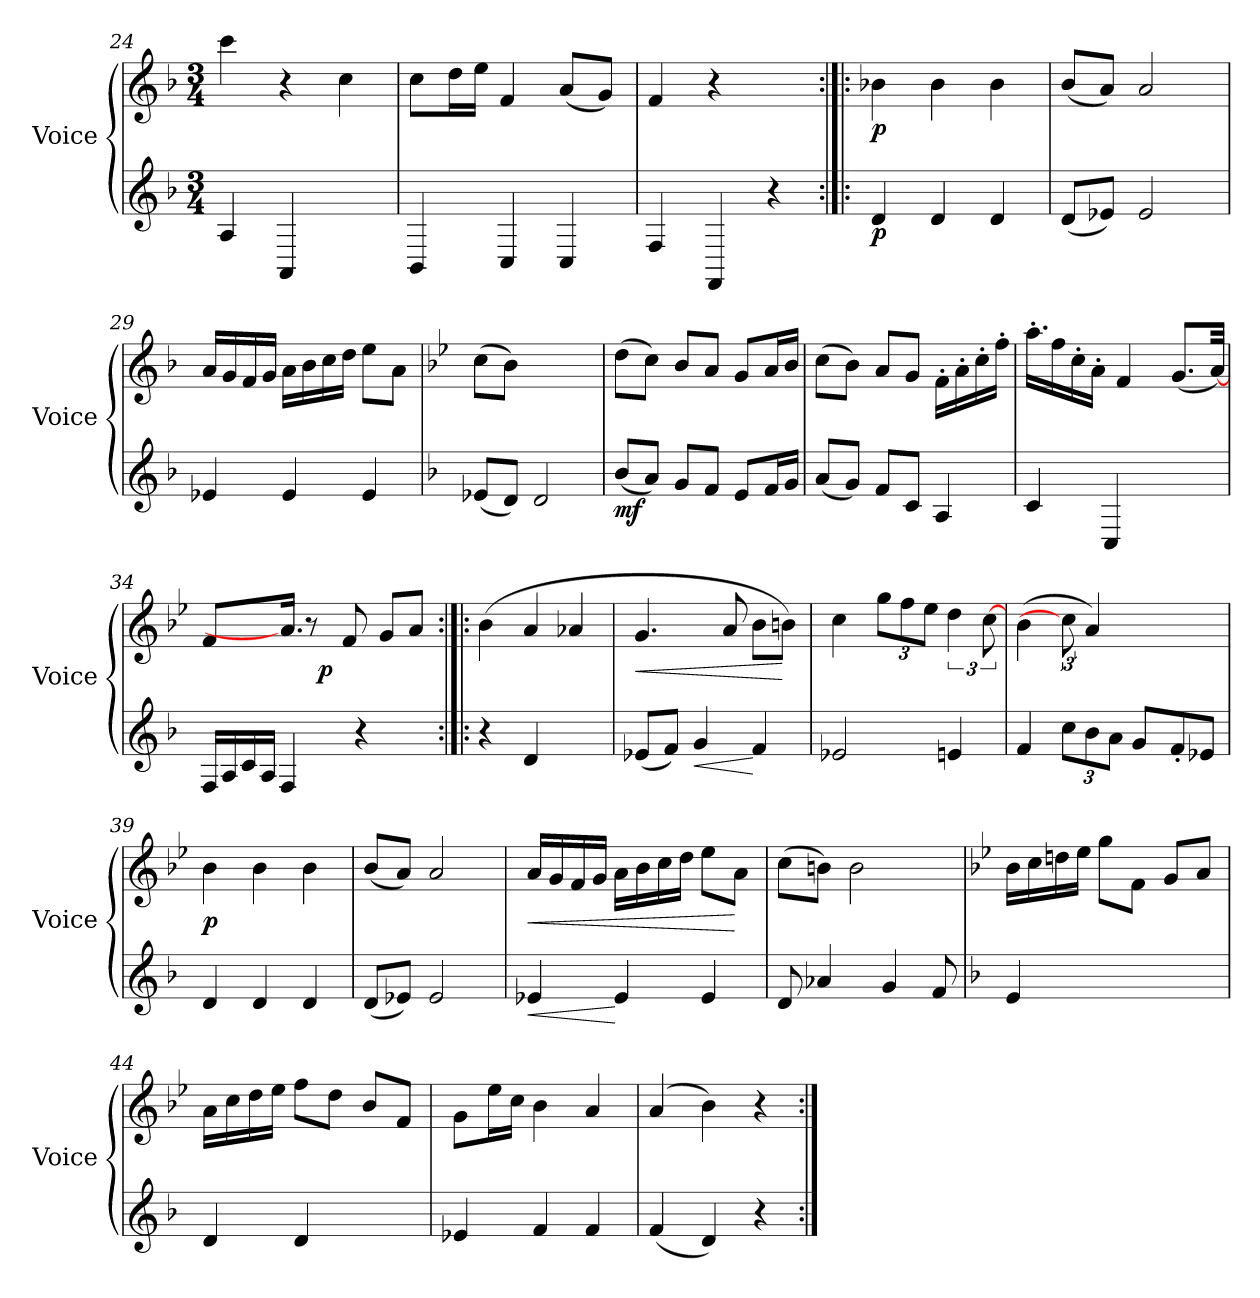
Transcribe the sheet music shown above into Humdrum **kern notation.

**kern	**dynam	**kern	**dynam
*part2	*part2	*part1	*part1
*staff2	*staff2	*staff1	*staff1
*I"Voice	*	*I"Voice	*
*I'Voice	*	*I'Voice	*
*clefG2	*	*clefG2	*
*k[b-]	*	*k[b-]	*
*M3/4	*	*M3/4	*
=24	=24	=24	=24
4A/	.	4ccc\	.
4AA/	.	4r	.
4ryy	.	4cc\	.
!!LO:LB:g=z
=25	=25	=25	=25
4BB-/	.	8cc\L	.
.	.	16dd\L	.
.	.	16ee\JJ	.
4C/	.	4f/	.
4C/	.	(<8a/L	.
.	.	8g/J)	.
=26	=26	=26	=26
4F/	.	4f/	.
4FFZ>/	.	4r	.
4r	.	4ryy	.
=27:|!|:	=27:|!|:	=27:|!|:	=27:|!|:
!	!LO:DY:b	!	!LO:DY:b
4d/	p	4b-X\	p
4d/	.	4b-\	.
4d/	.	4b-\	.
=28	=28	=28	=28
(<8d/L	.	(<8b-/L	.
8e-X/J)	.	8a/J)	.
2e-/	.	2a/	.
=29	=29	=29	=29
4e-X/	.	16a/LL	.
.	.	16g/	.
.	.	16f/	.
.	.	16g/JJ	.
4e-/	.	16a\LL	.
.	.	16b-\	.
.	.	16cc\	.
.	.	16dd\JJ	.
4e-/	.	8ee\L	.
.	.	8a\J	.
!!LO:LB:g=z
=30	=30	=30	=30
*	*	*k[b-e-]	*
(<8e-X/L	.	(>8cc\L	.
8d/J)	.	8b-\J)	.
2d/	.	2ryy	.
=31	=31	=31	=31
!	!LO:DY:b	!	!
(<8b-/L	mf	(>8dd\L	.
8a/J)	.	8cc\J)	.
8g/L	.	8b-/L	.
8f/J	.	8a/J	.
8e/L	.	8g/L	.
16f/L	.	16a/L	.
16g/JJ	.	16b-/JJ	.
=32	=32	=32	=32
(<8a/L	.	(>8cc\L	.
8g/J)	.	8b-\J)	.
8f/L	.	8a/L	.
8c/J	.	8g/J	.
4A/	.	16f'>\LL	.
.	.	16a'>\	.
.	.	16cc'>\	.
.	.	16ff'>\JJ	.
=33	=33	=33	=33
4c/	.	16.aa'>\LL	.
.	.	16ff\	.
.	.	16cc'>\	.
.	.	16a'>\JJ	.
4C/	.	.	.
.	.	4f/	.
4ryy	.	.	.
.	.	(<8.g/L	.
.	.	[32a/J)	.
!!LO:LB:g=z
=34	=34	=34	=34
*	*	*^	*
16F/LL	.	4f/	4.ryy	.
16A/	.	.	.	.
16c/	.	.	.	.
16A/JJ	.	.	.	.
4F/	.	16.a/J]	.	.
.	.	8r	.	.
!	!	!	!	!LO:DY:b
.	.	.	4...ryy	p
.	.	8f/	.	.
4r	.	.	.	.
.	.	8g/L	.	.
.	.	8a/J	.	.
16.ryy	.	.	.	.
*	*	*v	*v	*
=35:|!|:	=35:|!|:	=35:|!|:	=35:|!|:
4r	.	(>4b-\	.
4d/	.	4a/	.
4ryy	.	4a-X/	.
=36	=36	=36	=36
!	!	!	!LO:HP:b
(<8e-X/L	.	4.g/	<
8f/J)	.	.	.
!	!LO:HP:b	!	!
4g/	<	.	.
.	.	8a/	.
4f/	[	8b-\L	.
.	.	8bn\J)	[
=37	=37	=37	=37
2e-X/	.	4cc\	.
.	.	12gg\L	.
.	.	12ff\	.
.	.	12ee-\J	.
4en/	.	6dd\	.
.	.	[12cc\	.
!!LO:LB:g=z
=38	=38	=38	=38
4f/	.	(>4b-\	.
12cc\L	.	12cc\]	.
12b-\	.	4a/)	.
12a\J	.	.	.
8g/L	.	.	.
.	.	24%7ryy	.
8f'>/	.	.	.
8e-X/J	.	.	.
=39	=39	=39	=39
!	!	!	!LO:DY:b
4d/	.	4b-\	p
4d/	.	4b-\	.
4d/	.	4b-\	.
=40	=40	=40	=40
(<8d/L	.	(<8b-/L	.
8e-X/J)	.	8a/J)	.
2e-/	.	2a/	.
=41	=41	=41	=41
!	!LO:HP:b	!	!LO:HP:b
4e-X/	<	16a/LL	<
.	.	16g/	.
.	.	16f/	.
.	.	16g/JJ	.
4e-/	[	16a\LL	.
.	.	16b-\	.
.	.	16cc\	.
.	.	16dd\JJ	.
4e-/	.	8ee-\L	.
.	.	8a\J	[
=42	=42	=42	=42
8d/	.	(>8cc\L	.
4a-X/	.	8bn\J)	.
.	.	2b\	.
4g/	.	.	.
8f/	.	.	.
!!LO:PB:g=z
=43	=43	=43	=43
*k[b-]	*	*k[b-e-]	*
4e/	.	16b-\LL	.
.	.	16cc\	.
.	.	16ddn\	.
.	.	16ee-\JJ	.
2ryy	.	8gg\L	.
.	.	8f\J	.
.	.	8g/L	.
.	.	8a/J	.
=44	=44	=44	=44
4d/	.	16a\LL	.
.	.	16cc\	.
.	.	16dd\	.
.	.	16ee-\JJ	.
4d/	.	8ff\L	.
.	.	8dd\J	.
4ryy	.	8b-/L	.
.	.	8f/J	.
=45	=45	=45	=45
4e-X/	.	8g\L	.
.	.	16ee-\L	.
.	.	16cc\JJ	.
4f/	.	4b-\	.
4f/	.	4a/	.
=46	=46	=46	=46
(<4f/	.	(>4a/	.
4d/)	.	4b-\)	.
4r	.	4r	.
=:|!	=:|!	=:|!	=:|!
*-	*-	*-	*-
